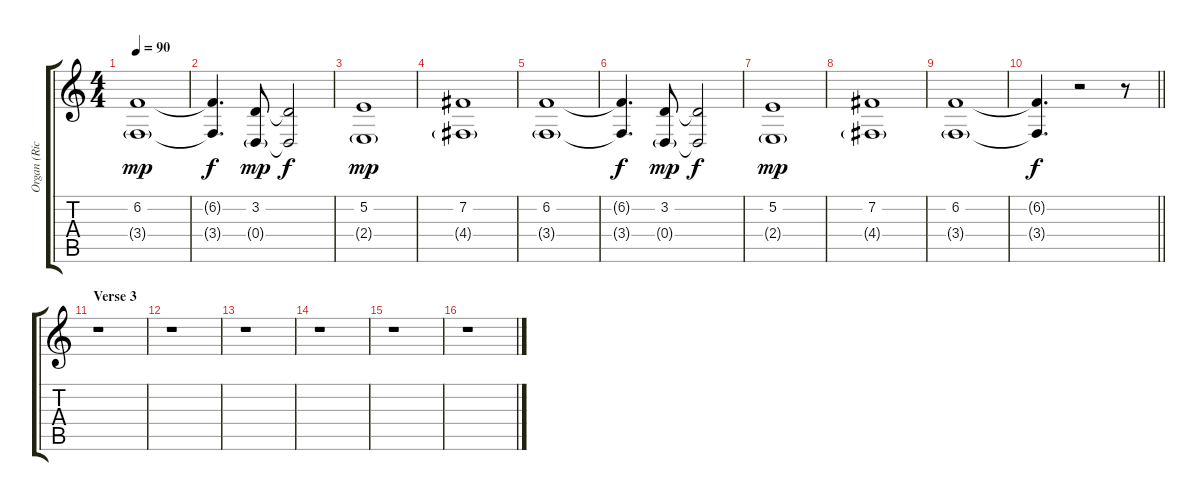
\track ("Organ (Richard Barbieri)" "Organ (Ric") {instrument drawbarorgan}
\staff {score tabs}
\tuning (E4 B3 G3 D3 A2 E2) {hide}
\ts (4 4)
\tempo 90
\clef g2
\ks c
(6.2 3.4{g}).1{dy mp} |
(6.2{t} 3.4{t}).4{d dy f} (3.2 0.4{g}).8{dy mp} (3.2{t} 0.4{t}).2{dy f} |
(5.2 2.4{g}).1{dy mp} |
(7.2 4.4{g}).1 |
(6.2 3.4{g}).1 |
(6.2{t} 3.4{t}).4{d dy f} (3.2 0.4{g}).8{dy mp} (3.2{t} 0.4{t}).2{dy f} |
(5.2 2.4{g}).1{dy mp} |
(7.2 4.4{g}).1 |
(6.2 3.4{g}).1 |
\barLineRight lightlight
(6.2{t} 3.4{t}).4{d dy f} r.2 r.8 |
\section ("" "Verse 3")
r.1 |
r.1 |
r.1 |
r.1 |
r.1 |
r.1
